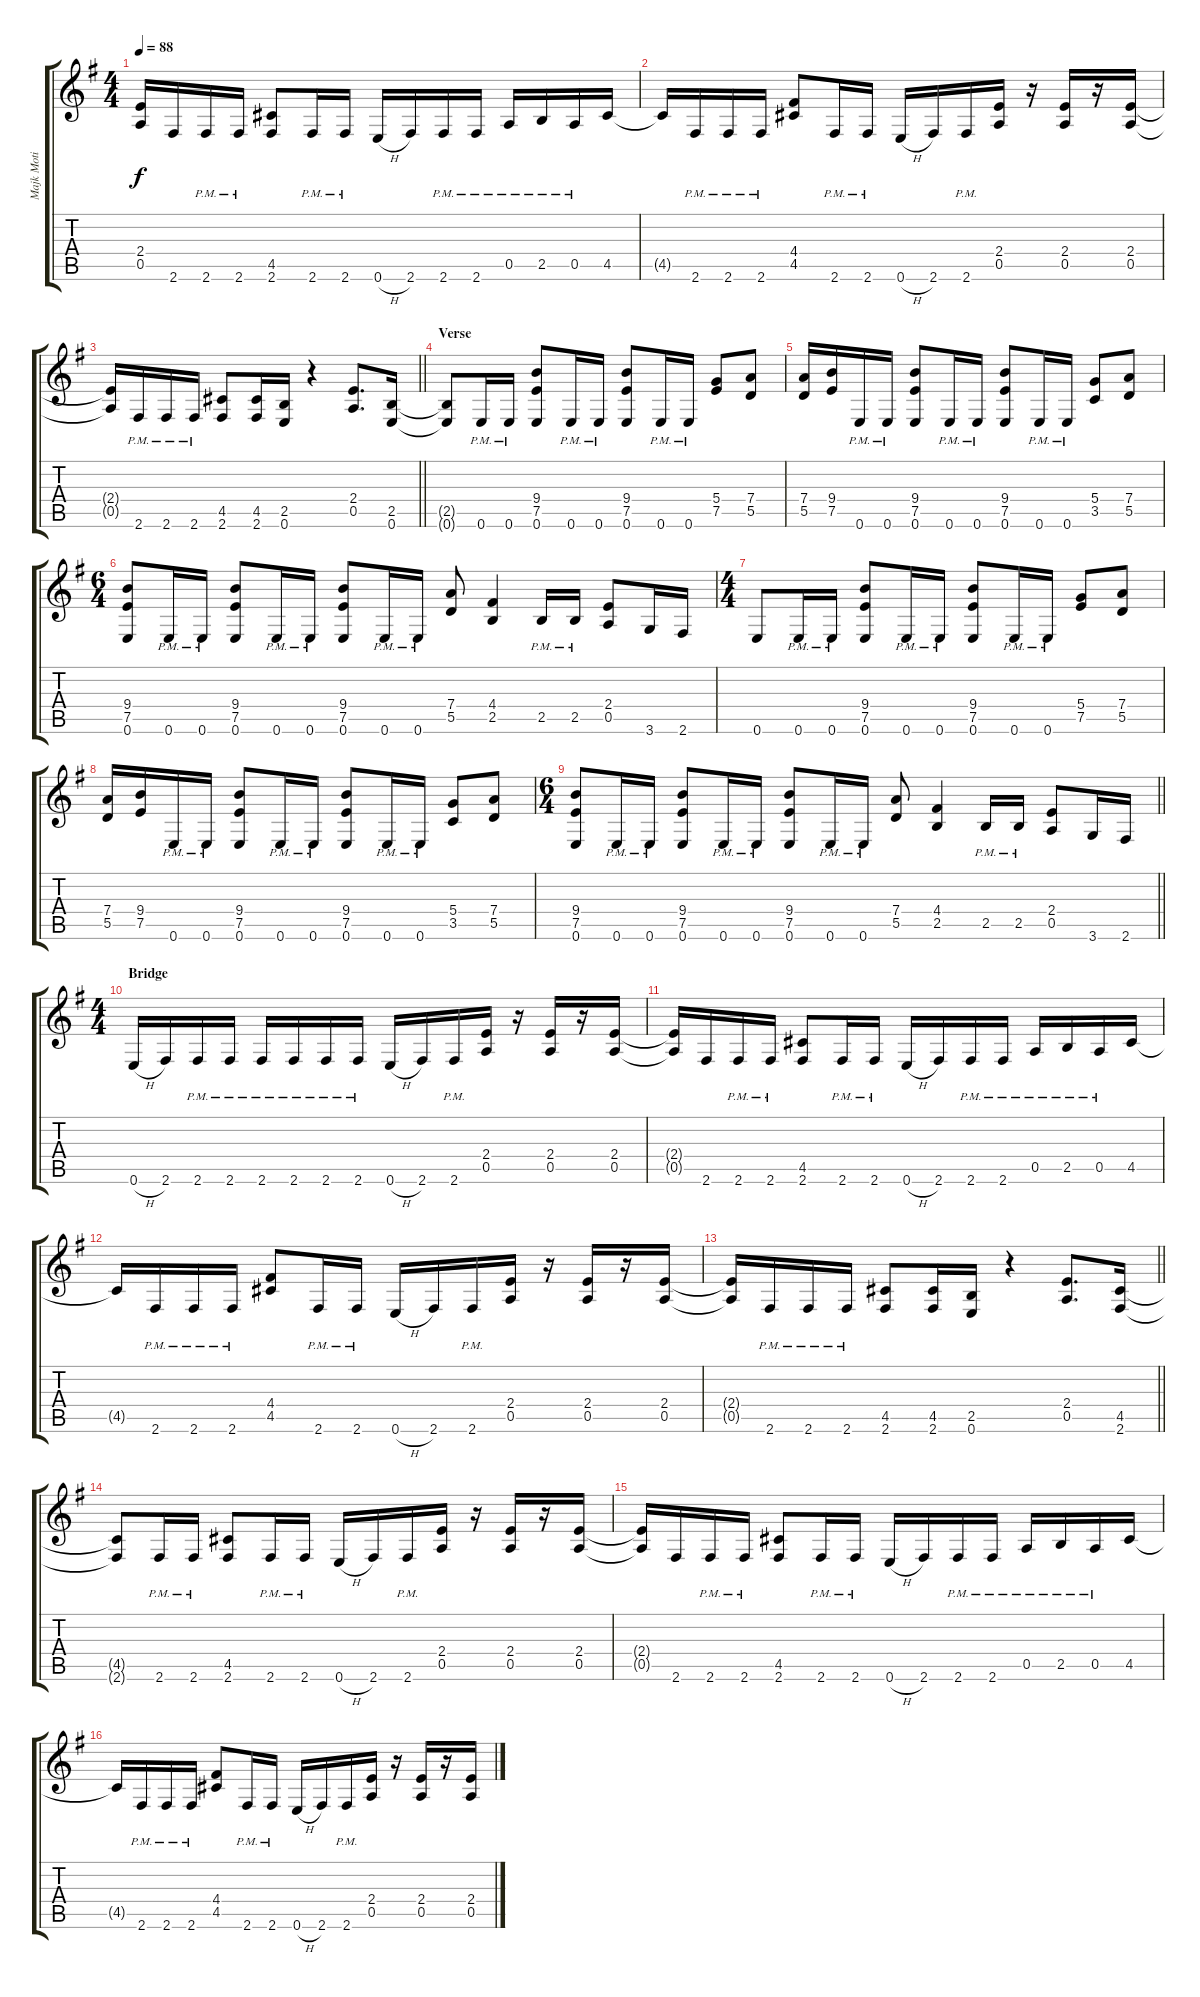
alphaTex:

\track ("Majk Moti" "Majk Moti") {instrument distortionguitar}
\staff {score tabs}
\tuning (E4 B3 G3 D3 A2 E2) {hide}
\ts (4 4)
\tempo 88
\clef g2
\ks eminor
(2.4{t} 0.5{t}).16{dy f} 2.6.16 2.6{pm}.16 2.6{pm}.16 (4.5 2.6).8 2.6{pm}.16 2.6{pm}.16 0.6{h}.16 2.6.16 2.6{pm}.16 2.6{pm}.16 0.5{pm}.16 2.5{pm}.16 0.5{pm}.16 4.5.16 |
4.5{t}.16 2.6{pm}.16 2.6{pm}.16 2.6{pm}.16 (4.4 4.5).8 2.6{pm}.16 2.6{pm}.16 0.6{h}.16 2.6.16 2.6{pm}.16 (2.4 0.5).16 r.16 (2.4 0.5).16 r.16 (2.4 0.5).16 |
\barLineRight lightlight
(2.4{t} 0.5{t}).16 2.6{pm}.16 2.6{pm}.16 2.6{pm}.16 (4.5 2.6).8 (4.5 2.6).16 (2.5 0.6).16 r.4 (2.4 0.5).8{d} (2.5 0.6).16 |
\section ("" "Verse")
(2.5{t} 0.6{t}).8 0.6{pm}.16 0.6{pm}.16 (9.4 7.5 0.6).8 0.6{pm}.16 0.6{pm}.16 (9.4 7.5 0.6).8 0.6{pm}.16 0.6{pm}.16 (5.4 7.5).8 (7.4 5.5).8 |
(7.4 5.5).16 (9.4 7.5).16 0.6{pm}.16 0.6{pm}.16 (9.4 7.5 0.6).8 0.6{pm}.16 0.6{pm}.16 (9.4 7.5 0.6).8 0.6{pm}.16 0.6{pm}.16 (5.4 3.5).8 (7.4 5.5).8 |
\ts (6 4)
(9.4 7.5 0.6).8 0.6{pm}.16 0.6{pm}.16 (9.4 7.5 0.6).8 0.6{pm}.16 0.6{pm}.16 (9.4 7.5 0.6).8 0.6{pm}.16 0.6{pm}.16 (7.4 5.5).8 (4.4 2.5).4 2.5{pm}.16 2.5{pm}.16 (2.4 0.5).8 3.6.16 2.6.16 |
\ts (4 4)
0.6.8 0.6{pm}.16 0.6{pm}.16 (9.4 7.5 0.6).8 0.6{pm}.16 0.6{pm}.16 (9.4 7.5 0.6).8 0.6{pm}.16 0.6{pm}.16 (5.4 7.5).8 (7.4 5.5).8 |
(7.4 5.5).16 (9.4 7.5).16 0.6{pm}.16 0.6{pm}.16 (9.4 7.5 0.6).8 0.6{pm}.16 0.6{pm}.16 (9.4 7.5 0.6).8 0.6{pm}.16 0.6{pm}.16 (5.4 3.5).8 (7.4 5.5).8 |
\ts (6 4)
\barLineRight lightlight
(9.4 7.5 0.6).8 0.6{pm}.16 0.6{pm}.16 (9.4 7.5 0.6).8 0.6{pm}.16 0.6{pm}.16 (9.4 7.5 0.6).8 0.6{pm}.16 0.6{pm}.16 (7.4 5.5).8 (4.4 2.5).4 2.5{pm}.16 2.5{pm}.16 (2.4 0.5).8 3.6.16 2.6.16 |
\ts (4 4)
\section ("" "Bridge")
0.6{h}.16 2.6.16 2.6{pm}.16 2.6{pm}.16 2.6{pm}.16 2.6{pm}.16 2.6{pm}.16 2.6{pm}.16 0.6{h}.16 2.6.16 2.6{pm}.16 (2.4 0.5).16 r.16 (2.4 0.5).16 r.16 (2.4 0.5).16 |
(2.4{t} 0.5{t}).16 2.6.16 2.6{pm}.16 2.6{pm}.16 (4.5 2.6).8 2.6{pm}.16 2.6{pm}.16 0.6{h}.16 2.6.16 2.6{pm}.16 2.6{pm}.16 0.5{pm}.16 2.5{pm}.16 0.5{pm}.16 4.5.16 |
4.5{t}.16 2.6{pm}.16 2.6{pm}.16 2.6{pm}.16 (4.4 4.5).8 2.6{pm}.16 2.6{pm}.16 0.6{h}.16 2.6.16 2.6{pm}.16 (2.4 0.5).16 r.16 (2.4 0.5).16 r.16 (2.4 0.5).16 |
\barLineRight lightlight
(2.4{t} 0.5{t}).16 2.6{pm}.16 2.6{pm}.16 2.6{pm}.16 (4.5 2.6).8 (4.5 2.6).16 (2.5 0.6).16 r.4 (2.4 0.5).8{d} (4.5 2.6).16 |
(4.5{t} 2.6{t}).8 2.6{pm}.16 2.6{pm}.16 (4.5 2.6).8 2.6{pm}.16 2.6{pm}.16 0.6{h}.16 2.6.16 2.6{pm}.16 (2.4 0.5).16 r.16 (2.4 0.5).16 r.16 (2.4 0.5).16 |
(2.4{t} 0.5{t}).16 2.6.16 2.6{pm}.16 2.6{pm}.16 (4.5 2.6).8 2.6{pm}.16 2.6{pm}.16 0.6{h}.16 2.6.16 2.6{pm}.16 2.6{pm}.16 0.5{pm}.16 2.5{pm}.16 0.5{pm}.16 4.5.16 |
4.5{t}.16 2.6{pm}.16 2.6{pm}.16 2.6{pm}.16 (4.4 4.5).8 2.6{pm}.16 2.6{pm}.16 0.6{h}.16 2.6.16 2.6{pm}.16 (2.4 0.5).16 r.16 (2.4 0.5).16 r.16 (2.4 0.5).16
